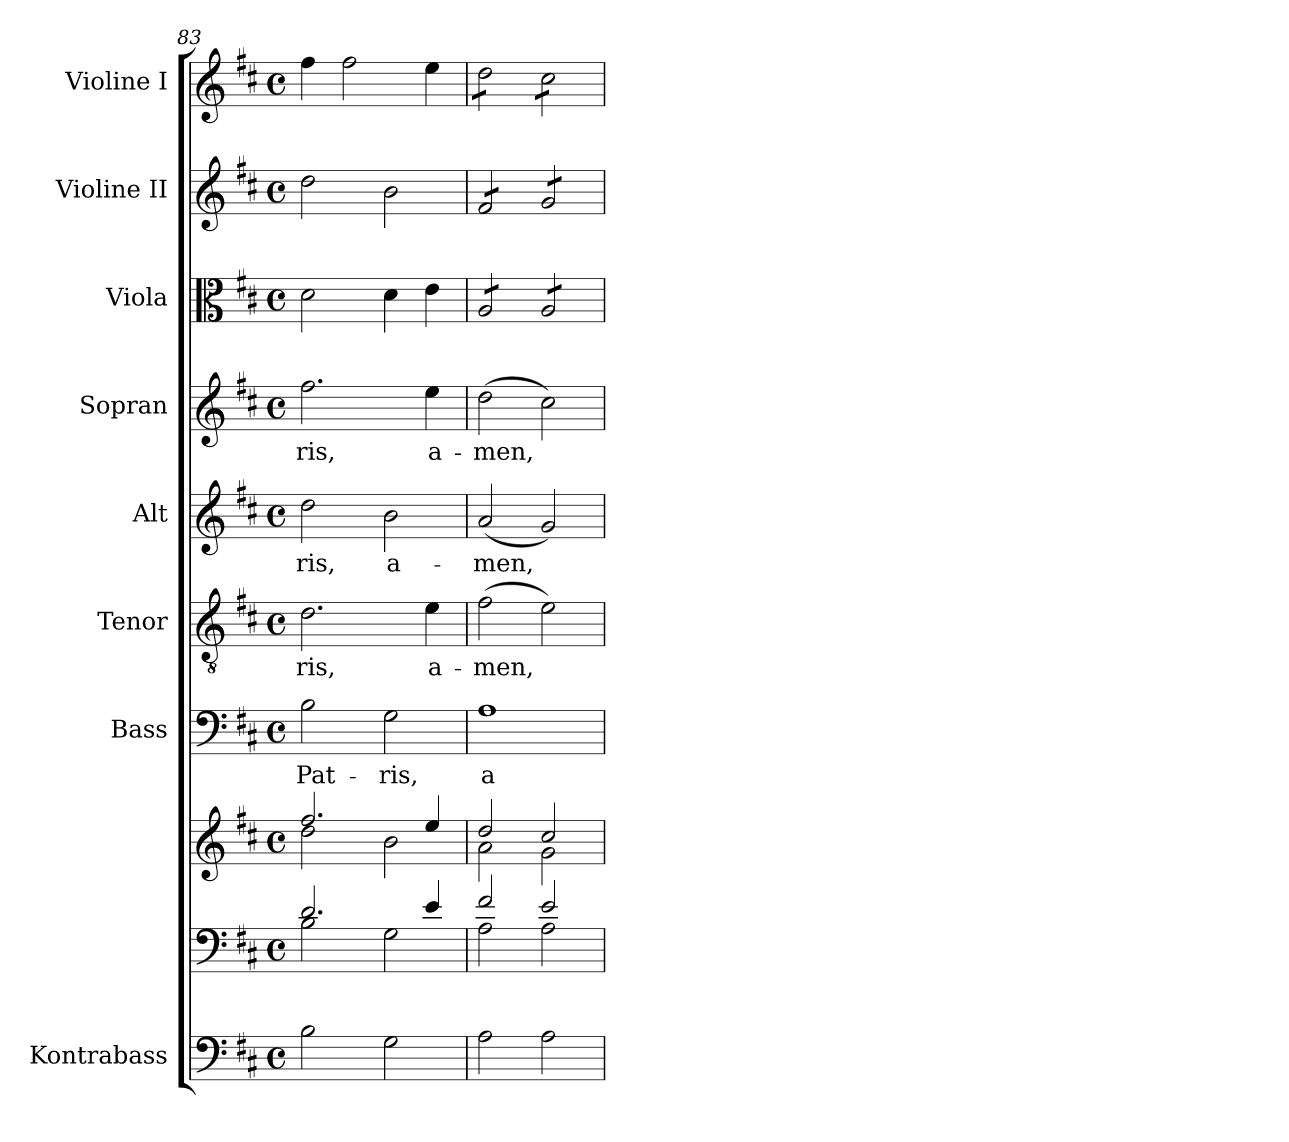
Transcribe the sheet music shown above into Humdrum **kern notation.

**kern	**kern	**kern	**kern	**text	**kern	**text	**kern	**text	**kern	**text	**kern	**kern	**kern
*part9	*part8	*part8	*part7	*part7	*part6	*part6	*part5	*part5	*part4	*part4	*part3	*part2	*part1
*staff10	*staff9	*staff8	*staff7	*staff7	*staff6	*staff6	*staff5	*staff5	*staff4	*staff4	*staff3	*staff2	*staff1
*I"Kontrabass	*	*	*I"Bass	*	*I"Tenor	*	*I"Alt	*	*I"Sopran	*	*I"Viola	*I"Violine II	*I"Violine I
*I'Kb.	*	*	*I'B.	*	*I'T.	*	*I'A.	*	*I'S.	*	*I'Vla.	*I'Vl. II	*I'Vl. I
*clefF4	*clefF4	*clefG2	*clefF4	*	*clefGv2	*	*clefG2	*	*clefG2	*	*clefC3	*clefG2	*clefG2
*ITrd7c12	*	*	*	*	*	*	*	*	*	*	*	*	*
*k[f#c#]	*k[f#c#]	*k[f#c#]	*k[f#c#]	*	*k[f#c#]	*	*k[f#c#]	*	*k[f#c#]	*	*k[f#c#]	*k[f#c#]	*k[f#c#]
*D:	*D:	*D:	*D:	*	*D:	*	*D:	*	*D:	*	*D:	*D:	*D:
*M4/4	*M4/4	*M4/4	*M4/4	*	*M4/4	*	*M4/4	*	*M4/4	*	*M4/4	*M4/4	*M4/4
*met(c)	*met(c)	*met(c)	*met(c)	*	*met(c)	*	*met(c)	*	*met(c)	*	*met(c)	*met(c)	*met(c)
=83	=83	=83	=83	=83	=83	=83	=83	=83	=83	=83	=83	=83	=83
*	*^	*^	*	*	*	*	*	*	*	*	*	*	*
!	!	!	!	!	!	!LO:LY:b	!	!LO:LY:b	!	!LO:LY:b	!	!LO:LY:b	!	!	!
2BB\	2.d/	2B\	2.ff#/	2dd\	2B\	Pat-	2.d\	-ris,	2dd\	-ris,	2.ff#\	-ris,	2d\	2dd\	4ff#\
.	.	.	.	.	.	.	.	.	.	.	.	.	.	.	2ff#\
!	!	!	!	!	!	!LO:LY:b	!	!	!	!LO:LY:b	!	!	!	!	!
2GG\	.	2G\	.	2b\	2G\	-ris,	.	.	2b\	a-	.	.	4d\	2b\	.
!	!	!	!	!	!	!	!	!LO:LY:b	!	!	!	!LO:LY:b	!	!	!
.	4e/	.	4ee/	.	.	.	4e\	a-	.	.	4ee\	a-	4e\	.	4ee\
=84	=84	=84	=84	=84	=84	=84	=84	=84	=84	=84	=84	=84	=84	=84	=84
!	!	!	!	!	!	!LO:LY:b	!	!LO:LY:b	!	!LO:LY:b	!	!LO:LY:b	!	!	!
*	*	*	*	*	*	*	*	*	*	*	*	*	*tremolo	*	*
*	*	*	*	*	*	*	*	*	*	*	*	*	*	*tremolo	*
*	*	*	*	*	*	*	*	*	*	*	*	*	*	*	*tremolo
2AA\	2f#/	2A\	2dd/	2a\	1A	a-	(>2f#\	-men,	(<2a/	-men,	(>2dd\	-men,	8A/L	8f#/L	8dd\L
.	.	.	.	.	.	.	.	.	.	.	.	.	8A/	8f#/	8dd\
.	.	.	.	.	.	.	.	.	.	.	.	.	8A/	8f#/	8dd\
.	.	.	.	.	.	.	.	.	.	.	.	.	8A/J	8f#/J	8dd\J
2AA\	2e/	2A\	2cc#/	2g\	.	.	2e\)	.	2g/)	.	2cc#\)	.	8A/L	8g/L	8cc#\L
.	.	.	.	.	.	.	.	.	.	.	.	.	8A/	8g/	8cc#\
.	.	.	.	.	.	.	.	.	.	.	.	.	8A/	8g/	8cc#\
.	.	.	.	.	.	.	.	.	.	.	.	.	8A/J	8g/J	8cc#\J
*	*	*	*	*	*	*	*	*	*	*	*	*	*	*	*Xtremolo
*	*	*	*	*	*	*	*	*	*	*	*	*	*	*Xtremolo	*
*	*	*	*	*	*	*	*	*	*	*	*	*	*Xtremolo	*	*
*	*v	*v	*	*	*	*	*	*	*	*	*	*	*	*	*
*	*	*v	*v	*	*	*	*	*	*	*	*	*	*	*
=	=	=	=	=	=	=	=	=	=	=	=	=	=
*-	*-	*-	*-	*-	*-	*-	*-	*-	*-	*-	*-	*-	*-
